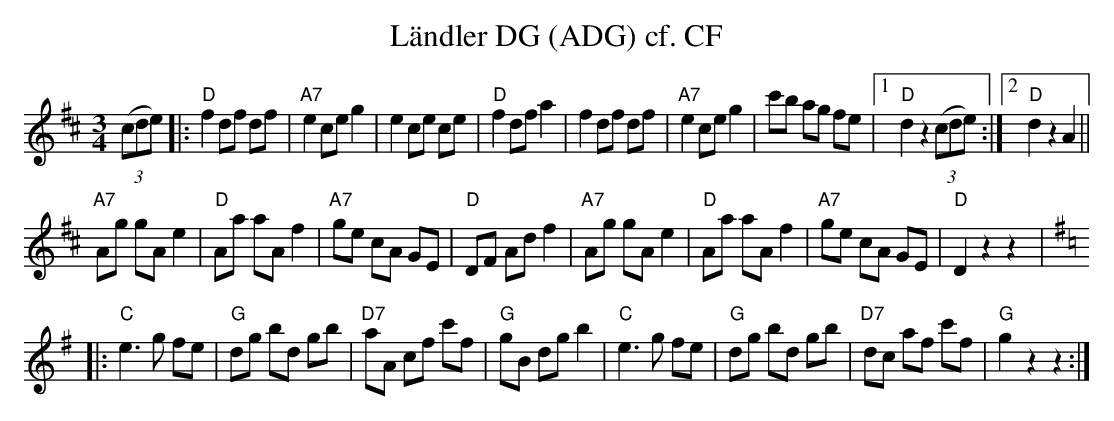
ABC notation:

X:1
T:L\"andler DG (ADG) cf. CF
M:3/4
L:1/8
K:Dmaj%%MIDI gchordon
((3cde) |: "D"f2 df df | "A7"e2ce g2 | e2 ce ce | "D"f2 df a2 | f2 df df | "A7"e2 ce g2 | c'b ag fe |1 "D"d2z2 ((3cde) :|2 "D"d2z2A2 ||
"A7"Ag gA e2 | "D"Aa aA f2 | "A7"ge cA GE | "D"DF Ad f2 | "A7"Ag gA e2 | "D"Aa aA f2 | "A7"ge cA GE | "D"D2z2z2 |: [K:Gmaj]
"C"e3g fe | "G"dg bd gb | "D7"aA cf c'f | "G"gB dg b2 | "C"e3g fe | "G"dg bd gb | "D7"dc af c'f | "G"g2z2z2 :|
